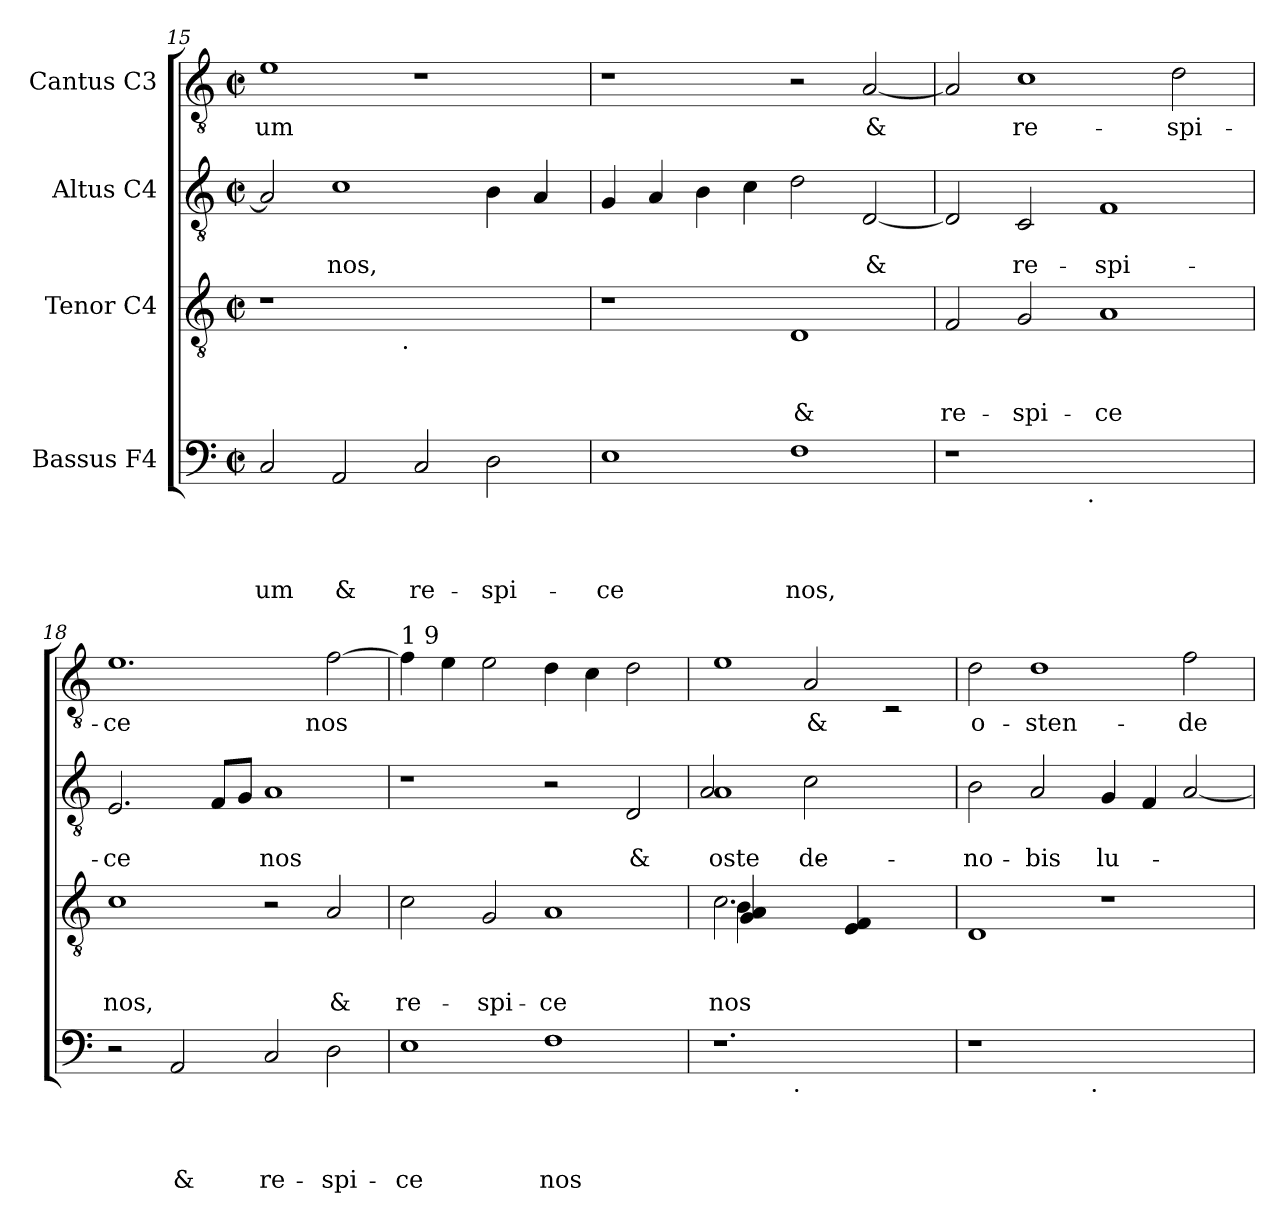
**kern	**text	**text	**text	**text	**kern	**text	**text	**text	**kern	**text	**text	**kern	**text
*part4	*part4	*part4	*part4	*part4	*part3	*part3	*part3	*part3	*part2	*part2	*part2	*part1	*part1
*staff4	*staff4	*staff4	*staff4	*staff4	*staff3	*staff3	*staff3	*staff3	*staff2	*staff2	*staff2	*staff1	*staff1
*I"Bassus F4	*	*	*	*	*I"Tenor C4	*	*	*	*I"Altus C4	*	*	*I"Cantus C3	*
*clefF4	*	*	*	*	*clefGv2	*	*	*	*clefGv2	*	*	*clefGv2	*
*k[]	*	*	*	*	*k[]	*	*	*	*k[]	*	*	*k[]	*
*C:	*	*	*	*	*C:	*	*	*	*C:	*	*	*C:	*
*M2/2	*	*	*	*	*M2/2	*	*	*	*M2/2	*	*	*M2/2	*
*met(c|)	*	*	*	*	*met(c|)	*	*	*	*met(c|)	*	*	*met(c|)	*
=15	=15	=15	=15	=15	=15	=15	=15	=15	=15	=15	=15	=15	=15
!	!	!	!	!LO:LY:b	!	!	!	!	!	!	!	!	!LO:LY:b
*	*	*	*	*	*^	*	*	*	*	*	*	*	*
2C/	.	.	.	-um	1r	2ryy	.	.	.	2A/]	.	.	1e	-um
!	!	!	!	!LO:LY:b	!	!	!	!	!	!	!	!LO:LY:b	!	!
2AA/	.	.	.	&	.	4...ryy	.	.	.	1c	.	nos,	.	.
!	!	!	!	!	!	!LO:TX:b:t=.	!	!	!	!	!	!	!	!
.	.	.	.	.	.	1ryy	.	.	.	.	.	.	.	.
!	!	!	!	!LO:LY:b	!	!	!	!	!	!	!	!	!	!
2C/	.	.	.	re-	1ryy	.	.	.	.	.	.	.	1r	.
!	!	!	!	!LO:LY:b	!	!	!	!	!	!	!	!	!	!
2D\	.	.	.	-spi-	.	.	.	.	.	4B\	.	.	.	.
.	.	.	.	.	.	.	.	.	.	4A/	.	.	.	.
.	.	.	.	.	.	32ryy	.	.	.	.	.	.	.	.
=16	=16	=16	=16	=16	=16	=16	=16	=16	=16	=16	=16	=16	=16	=16
!	!	!	!	!LO:LY:b	!	!	!	!	!	!	!	!	!	!
*	*	*	*	*	*v	*v	*	*	*	*	*	*	*	*
1E	.	.	.	-ce	1r	.	.	.	4G/	.	.	1r	.
.	.	.	.	.	.	.	.	.	4A/	.	.	.	.
.	.	.	.	.	.	.	.	.	4B\	.	.	.	.
.	.	.	.	.	.	.	.	.	4c\	.	.	.	.
!	!	!	!	!LO:LY:b	!	!	!	!LO:LY:b	!	!	!	!	!
1F	.	.	.	nos,	1D	.	.	&	2d\	.	.	2r	.
!	!	!	!	!	!	!	!	!	!	!	!LO:LY:b	!	!LO:LY:b
.	.	.	.	.	.	.	.	.	[<2D/	.	&	[<2A/	&
=17	=17	=17	=17	=17	=17	=17	=17	=17	=17	=17	=17	=17	=17
!	!	!	!	!	!	!	!	!LO:LY:b	!	!	!	!	!
*^	*	*	*	*	*	*	*	*	*	*	*	*	*
1r	2ryy	.	.	.	.	2F/	.	.	re-	2D/]	.	.	2A/]	.
!	!	!	!	!	!	!	!	!	!LO:LY:b	!	!	!LO:LY:b	!	!LO:LY:b
.	4...ryy	.	.	.	.	2G/	.	.	-spi-	2C/	.	re-	1c	re-
!	!LO:TX:b:t=.	!	!	!	!	!	!	!	!	!	!	!	!	!
.	1ryy	.	.	.	.	.	.	.	.	.	.	.	.	.
!	!	!	!	!	!	!	!	!	!LO:LY:b	!	!	!LO:LY:b	!	!
1ryy	.	.	.	.	.	1A	.	.	-ce	1F	.	-spi-	.	.
!	!	!	!	!	!	!	!	!	!	!	!	!	!	!LO:LY:b
.	.	.	.	.	.	.	.	.	.	.	.	.	2d\	-spi-
.	32ryy	.	.	.	.	.	.	.	.	.	.	.	.	.
=18	=18	=18	=18	=18	=18	=18	=18	=18	=18	=18	=18	=18	=18	=18
!	!	!	!	!	!	!	!	!	!LO:LY:b	!	!	!LO:LY:b	!	!LO:LY:b
*v	*v	*	*	*	*	*	*	*	*	*	*	*	*	*
2r	.	.	.	.	1c	.	.	nos,	2.E/	.	-ce	1.e	-ce
!	!	!	!	!LO:LY:b	!	!	!	!	!	!	!	!	!
2AA/	.	.	.	&	.	.	.	.	.	.	.	.	.
.	.	.	.	.	.	.	.	.	8F/L	.	.	.	.
.	.	.	.	.	.	.	.	.	8G/J	.	.	.	.
!	!	!	!	!LO:LY:b	!	!	!	!	!	!	!LO:LY:b	!	!
2C/	.	.	.	re-	2r	.	.	.	1A	.	nos	.	.
!	!	!	!	!LO:LY:b	!	!	!	!LO:LY:b	!	!	!	!	!LO:LY:b
2D\	.	.	.	-spi-	2A/	.	.	&	.	.	.	[<2f\	nos
!!LO:PB:g=z
=19	=19	=19	=19	=19	=19	=19	=19	=19	=19	=19	=19	=19	=19
!	!	!	!	!	!	!	!	!	!	!	!	!LO:TX:a:t=1 9	!
!	!	!	!	!LO:LY:b	!	!	!	!LO:LY:b	!	!	!	!	!
1E	.	.	.	-ce	2c\	.	.	re-	1r	.	.	4f\]	.
.	.	.	.	.	.	.	.	.	.	.	.	4e\	.
!	!	!	!	!	!	!	!	!LO:LY:b	!	!	!	!	!
.	.	.	.	.	2G/	.	.	-spi-	.	.	.	2e\	.
!	!	!	!	!LO:LY:b	!	!	!	!LO:LY:b	!	!	!	!	!
1F	.	.	.	nos	1A	.	.	-ce	2r	.	.	4d\	.
.	.	.	.	.	.	.	.	.	.	.	.	4c\	.
!	!	!	!	!	!	!	!	!	!	!	!LO:LY:b	!	!
.	.	.	.	.	.	.	.	.	2D/	.	&	2d\	.
=20	=20	=20	=20	=20	=20	=20	=20	=20	=20	=20	=20	=20	=20
*	*	*	*	*	*^	*	*	*	*	*	*	*	*
*	*	*	*	*	*	*^	*	*	*	*	*	*	*	*
!	!	!	!	!	!	!	!	!	!	!LO:LY:b	!	!	!LO:LY:b	!	!
*^	*	*	*	*	*	*	*	*	*	*	*^	*	*	*^	*
1.r	4...ryy	.	.	.	.	2.c\	4B\	4G/ 4A/	.	.	nos	1A	2A/	.	oste-	1e	2ryy	.
.	.	.	.	.	.	.	2ryy	2ryy	.	.	.	.	.	.	.	.	.	.
!	!LO:TX:b:t=.	!	!	!	!	!	!	!	!	!	!	!	!	!	!	!	!	!
.	1ryy	.	.	.	.	.	.	.	.	.	.	.	.	.	.	.	.	.
!	!	!	!	!	!	!	!	!	!	!	!	!	!	!	!LO:LY:b	!	!	!LO:LY:b
.	.	.	.	.	.	.	.	.	.	.	.	.	2c\	.	-de	.	2A/	&
.	.	.	.	.	.	4E/ 4F/	2.ryy	2.ryy	.	.	.	.	.	.	.	.	.	.
.	.	.	.	.	.	2ryy	.	.	.	.	.	2ryy	2ryy	.	.	2ryy	2rC	.
.	32ryy	.	.	.	.	.	.	.	.	.	.	.	.	.	.	.	.	.
=21	=21	=21	=21	=21	=21	=21	=21	=21	=21	=21	=21	=21	=21	=21	=21	=21	=21	=21
!	!	!	!	!	!	!	!	!	!	!	!	!	!	!	!LO:LY:b	!	!	!LO:LY:b
*	*	*	*	*	*	*v	*v	*v	*	*	*	*	*	*	*	*v	*v	*
*	*	*	*	*	*	*	*	*	*	*v	*v	*	*	*	*
1r	2ryy	.	.	.	.	1D	.	.	.	2B\	.	no-	2d\	o-
!	!	!	!	!	!	!	!	!	!	!	!	!LO:LY:b	!	!LO:LY:b
.	4...ryy	.	.	.	.	.	.	.	.	2A/	.	-bis	1d	-sten-
!	!LO:TX:b:t=.	!	!	!	!	!	!	!	!	!	!	!	!	!
.	1ryy	.	.	.	.	.	.	.	.	.	.	.	.	.
!	!	!	!	!	!	!	!	!	!	!	!	!LO:LY:b	!	!
1ryy	.	.	.	.	.	1r	.	.	.	4G/	.	lu-	.	.
.	.	.	.	.	.	.	.	.	.	4F/	.	.	.	.
!	!	!	!	!	!	!	!	!	!	!	!	!	!	!LO:LY:b
.	.	.	.	.	.	.	.	.	.	[<2A/	.	.	2f\	-de
.	32ryy	.	.	.	.	.	.	.	.	.	.	.	.	.
*v	*v	*	*	*	*	*	*	*	*	*	*	*	*	*
=	=	=	=	=	=	=	=	=	=	=	=	=	=
*-	*-	*-	*-	*-	*-	*-	*-	*-	*-	*-	*-	*-	*-
